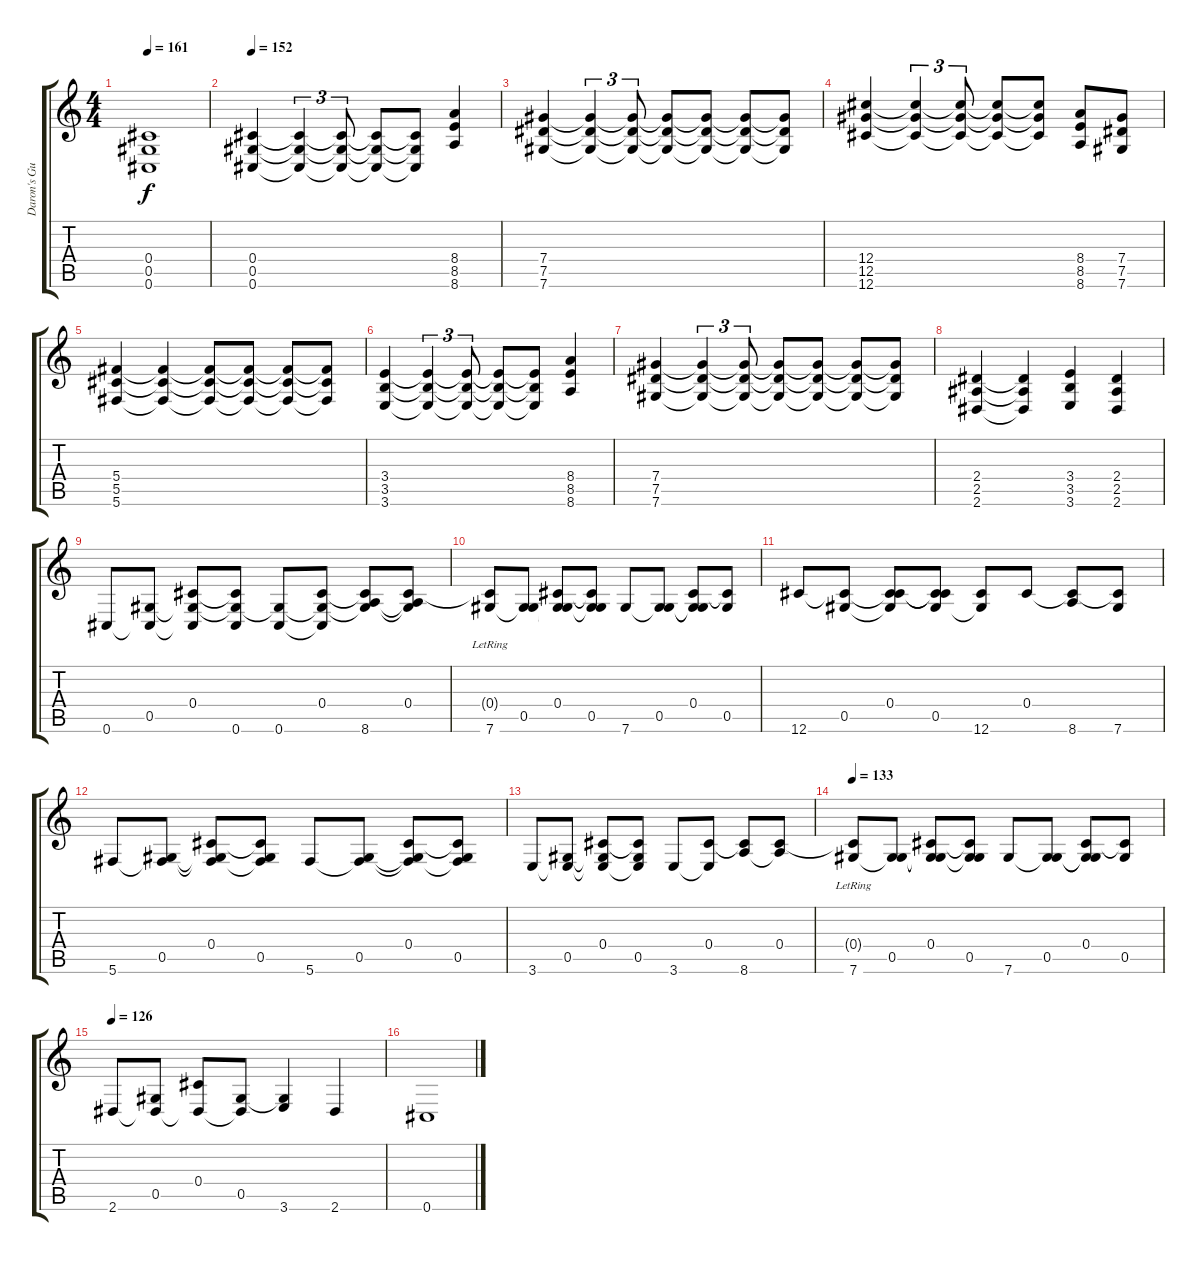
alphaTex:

\track ("Daron's Guitar" "Daron's Gu") {instrument electricguitarjazz}
\staff {score tabs}
\tuning (Eb4 Bb3 Gb3 Db3 Ab2 Db2) {hide}
\ts (4 4)
\tempo 161
\clef g2
\ks c
(0.4 0.5 0.6).1{dy f} |
\tempo 152
(0.4 0.5 0.6).4 (0.4{t} 0.5{t} 0.6{t}).4{tu (3 2)} (0.4{t} 0.5{t} 0.6{t}).8{tu (3 2)} (0.4{t} 0.5{t} 0.6{t}).8 (0.4{t} 0.5{t} 0.6{t}).8 (8.4 8.5 8.6).4 |
(7.4 7.5 7.6).4 (7.4{t} 7.5{t} 7.6{t}).4{tu (3 2)} (7.4{t} 7.5{t} 7.6{t}).8{tu (3 2)} (7.4{t} 7.5{t} 7.6{t}).8 (7.4{t} 7.5{t} 7.6{t}).8 (7.4{t} 7.5{t} 7.6{t}).8 (7.4{t} 7.5{t} 7.6{t}).8 |
(12.4 12.5 12.6).4 (12.4{t} 12.5{t} 12.6{t}).4{tu (3 2)} (12.4{t} 12.5{t} 12.6{t}).8{tu (3 2)} (12.4{t} 12.5{t} 12.6{t}).8 (12.4{t} 12.5{t} 12.6{t}).8 (8.4 8.5 8.6).8 (7.4 7.5 7.6).8 |
(5.4 5.5 5.6).4 (5.4{t} 5.5{t} 5.6{t}).4 (5.4{t} 5.5{t} 5.6{t}).8 (5.4{t} 5.5{t} 5.6{t}).8 (5.4{t} 5.5{t} 5.6{t}).8 (5.4{t} 5.5{t} 5.6{t}).8 |
(3.4 3.5 3.6).4 (3.4{t} 3.5{t} 3.6{t}).4{tu (3 2)} (3.4{t} 3.5{t} 3.6{t}).8{tu (3 2)} (3.4{t} 3.5{t} 3.6{t}).8 (3.4{t} 3.5{t} 3.6{t}).8 (8.4 8.5 8.6).4 |
(7.4 7.5 7.6).4 (7.4{t} 7.5{t} 7.6{t}).4{tu (3 2)} (7.4{t} 7.5{t} 7.6{t}).8{tu (3 2)} (7.4{t} 7.5{t} 7.6{t}).8 (7.4{t} 7.5{t} 7.6{t}).8 (7.4{t} 7.5{t} 7.6{t}).8 (7.4{t} 7.5{t} 7.6{t}).8 |
(2.4 2.5 2.6).4 (2.4{t} 2.5{t} 2.6{t}).4 (3.4 3.5 3.6).4 (2.4 2.5 2.6).4 |
0.6.8{volume 8 instrument electricguitarjazz} (0.5 0.6{t}).8{volume 16 instrument electricguitarclean} (0.4 0.5{t} 0.6{t}).8 (0.4{t} 0.5{t} 0.6).8{instrument electricguitarjazz} (0.5{t} 0.6).8 (0.4 0.5{t} 0.6{t}).8{instrument electricguitarclean} (0.4{t} 0.5{t} 8.6).8{instrument electricguitarjazz} (0.4 0.5{t} 8.6{t}).8{instrument electricguitarclean} |
(0.4{t} 7.6{lr}).8{instrument electricguitarjazz} (0.5 7.6{t}).8{instrument electricguitarclean} (0.4 0.5{t} 7.6{t}).8 (0.4{t} 0.5 7.6{t}).8 7.6.8{instrument electricguitarjazz} (0.5 7.6{t}).8{instrument electricguitarclean} (0.4 0.5{t} 7.6{t}).8 (0.4{t} 0.5).8 |
12.6.8{instrument electricguitarjazz} (0.5 12.6{t}).8{instrument electricguitarclean} (0.4 0.5{t} 12.6{t}).8 (0.4{t} 0.5 12.6{t}).8 (0.5{t} 12.6).8{instrument electricguitarjazz} 0.4.8{instrument electricguitarclean} (0.4{t} 8.6).8{instrument electricguitarjazz} (0.4{t} 7.6).8 |
5.6.8 (0.5 5.6{t}).8{instrument electricguitarclean} (0.4 0.5{t} 5.6{t}).8 (0.4{t} 0.5 5.6{t}).8 5.6.8{instrument electricguitarjazz} (0.5 5.6{t}).8{instrument electricguitarclean} (0.4 0.5{t} 5.6{t}).8 (0.4{t} 0.5 5.6{t}).8 |
3.6.8{instrument electricguitarjazz} (0.5 3.6{t}).8{instrument electricguitarclean} (0.4 0.5{t} 3.6{t}).8 (0.4{t} 0.5 3.6{t}).8 3.6.8{instrument electricguitarjazz} (0.4 3.6{t}).8{instrument electricguitarclean} (0.4{t} 8.6).8{instrument electricguitarjazz} (0.4 8.6{t}).8{instrument electricguitarclean} |
\tempo 133
(0.4{t} 7.6{lr}).8{instrument electricguitarjazz} (0.5 7.6{t}).8{instrument electricguitarclean} (0.4 0.5{t} 7.6{t}).8 (0.4{t} 0.5 7.6{t}).8 7.6.8{instrument electricguitarjazz} (0.5 7.6{t}).8{instrument electricguitarclean} (0.4 0.5{t} 7.6{t}).8 (0.4{t} 0.5).8 |
\tempo 126
2.6.8{instrument electricguitarjazz} (0.5 2.6{t}).8{instrument electricguitarclean} (0.4 2.6{t}).8 (0.5 2.6{t}).8 (0.5{t} 3.6).4{instrument electricguitarjazz} 2.6.4 |
0.6.1
